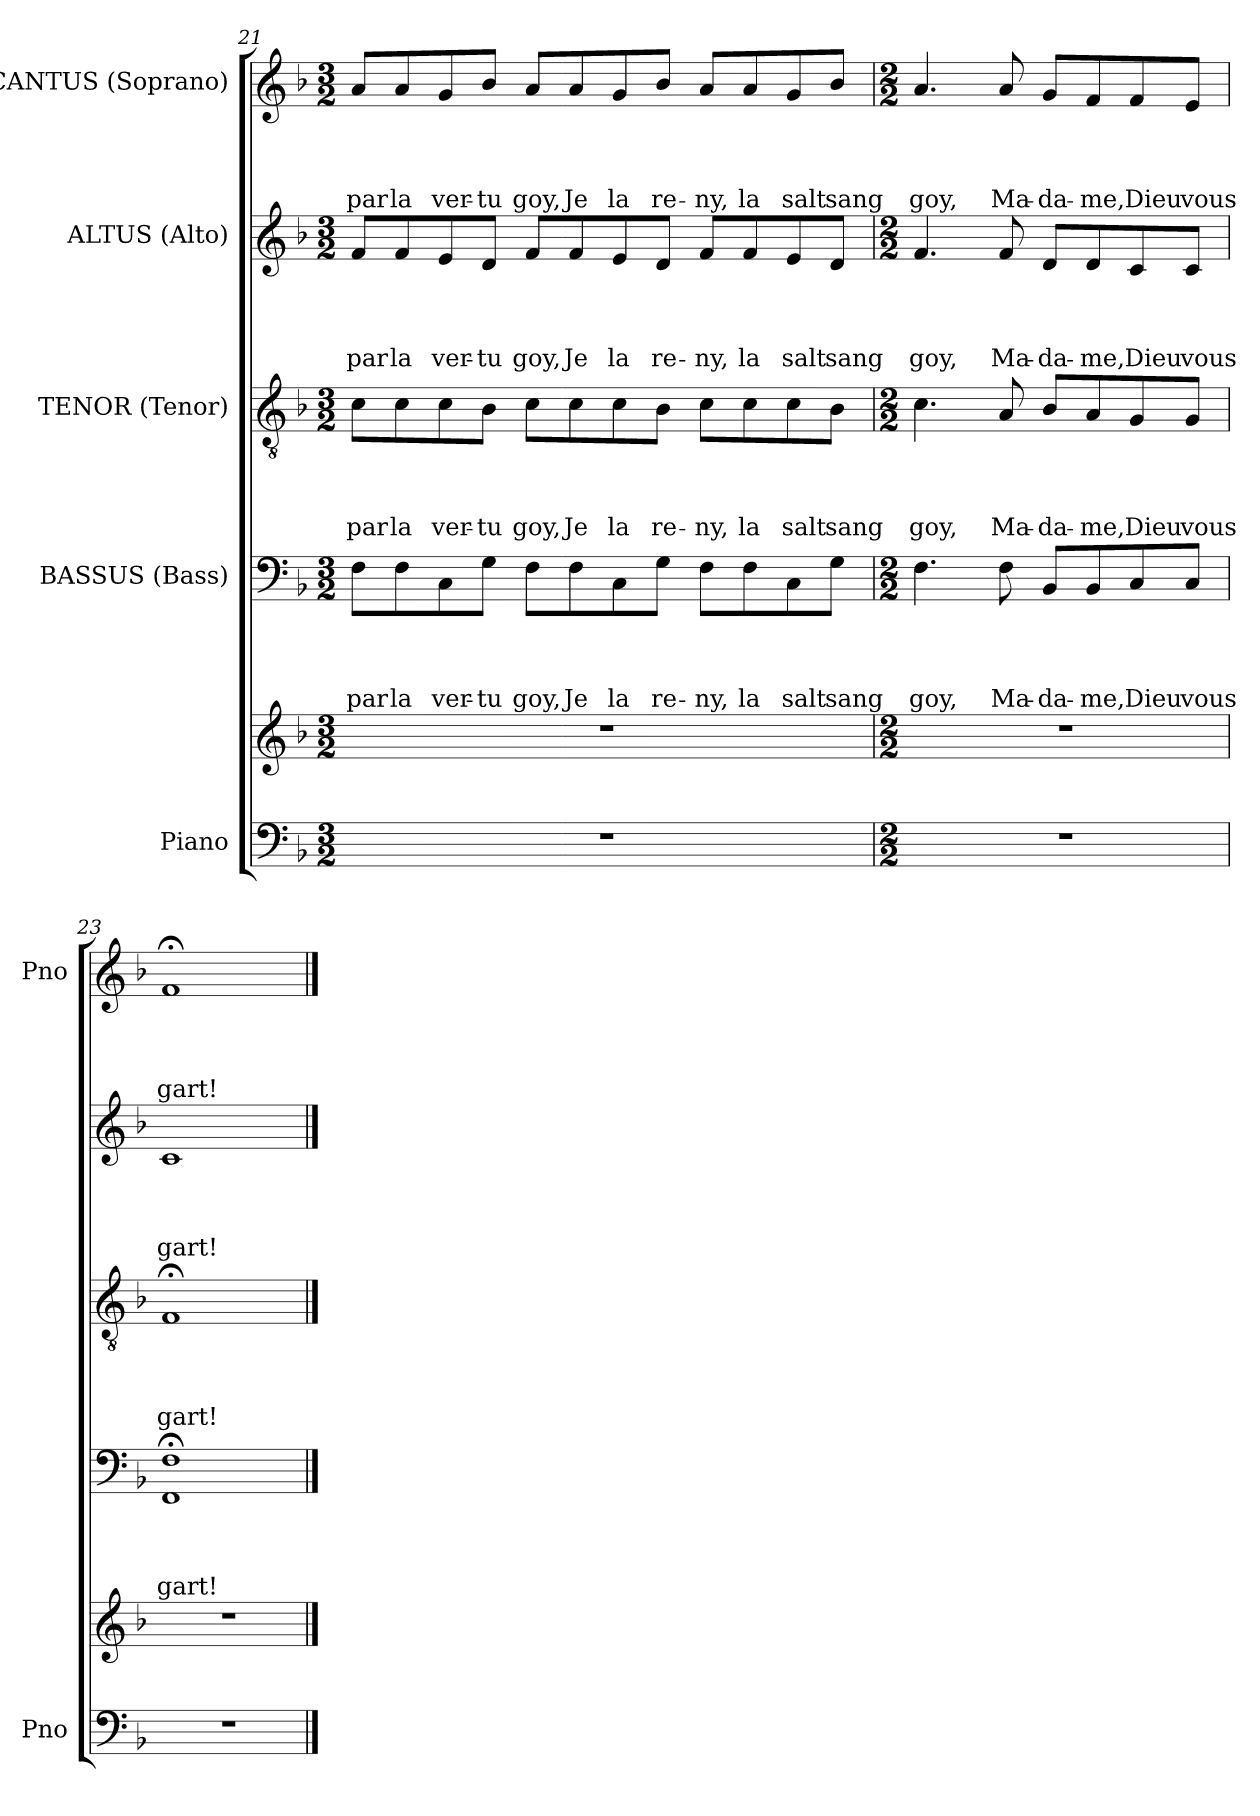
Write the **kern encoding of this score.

**kern	**kern	**kern	**text	**text	**text	**text	**kern	**text	**text	**text	**text	**kern	**text	**text	**text	**text	**kern	**text	**text	**text	**text
*part5	*part5	*part4	*part4	*part4	*part4	*part4	*part3	*part3	*part3	*part3	*part3	*part2	*part2	*part2	*part2	*part2	*part1	*part1	*part1	*part1	*part1
*staff6	*staff5	*staff4	*staff4	*staff4	*staff4	*staff4	*staff3	*staff3	*staff3	*staff3	*staff3	*staff2	*staff2	*staff2	*staff2	*staff2	*staff1	*staff1	*staff1	*staff1	*staff1
*I"Piano	*	*I"BASSUS (Bass)	*	*	*	*	*I"TENOR (Tenor)	*	*	*	*	*I"ALTUS (Alto)	*	*	*	*	*I"CANTUS (Soprano)	*	*	*	*
*I'Pno	*	*	*	*	*	*	*	*	*	*	*	*	*	*	*	*	*I'Pno	*	*	*	*
!!LO:LB:g=z
*clefF4	*clefG2	*clefF4	*	*	*	*	*clefGv2	*	*	*	*	*clefG2	*	*	*	*	*clefG2	*	*	*	*
*k[b-]	*k[b-]	*k[b-]	*	*	*	*	*k[b-]	*	*	*	*	*k[b-]	*	*	*	*	*k[b-]	*	*	*	*
*F:	*F:	*F:	*	*	*	*	*F:	*	*	*	*	*F:	*	*	*	*	*F:	*	*	*	*
*M3/2	*M3/2	*M3/2	*	*	*	*	*M3/2	*	*	*	*	*M3/2	*	*	*	*	*M3/2	*	*	*	*
=21	=21	=21	=21	=21	=21	=21	=21	=21	=21	=21	=21	=21	=21	=21	=21	=21	=21	=21	=21	=21	=21
1.r	1.r	8F\L	.	.	.	par	8c\L	.	.	.	par	8f/L	.	.	.	par	8a/L	.	.	.	par
.	.	8F\	.	.	.	la	8c\	.	.	.	la	8f/	.	.	.	la	8a/	.	.	.	la
.	.	8C\	.	.	.	ver-	8c\	.	.	.	ver-	8e/	.	.	.	ver-	8g/	.	.	.	ver-
.	.	8G\J	.	.	.	-tu	8B-\J	.	.	.	-tu	8d/J	.	.	.	-tu	8b-/J	.	.	.	-tu
.	.	8F\L	.	.	.	goy,	8c\L	.	.	.	goy,	8f/L	.	.	.	goy,	8a/L	.	.	.	goy,
.	.	8F\	.	.	.	Je	8c\	.	.	.	Je	8f/	.	.	.	Je	8a/	.	.	.	Je
.	.	8C\	.	.	.	la	8c\	.	.	.	la	8e/	.	.	.	la	8g/	.	.	.	la
.	.	8G\J	.	.	.	re-	8B-\J	.	.	.	re-	8d/J	.	.	.	re-	8b-/J	.	.	.	re-
.	.	8F\L	.	.	.	-ny,	8c\L	.	.	.	-ny,	8f/L	.	.	.	-ny,	8a/L	.	.	.	-ny,
.	.	8F\	.	.	.	la	8c\	.	.	.	la	8f/	.	.	.	la	8a/	.	.	.	la
.	.	8C\	.	.	.	salt	8c\	.	.	.	salt	8e/	.	.	.	salt	8g/	.	.	.	salt
.	.	8G\J	.	.	.	sang	8B-\J	.	.	.	sang	8d/J	.	.	.	sang	8b-/J	.	.	.	sang
=22	=22	=22	=22	=22	=22	=22	=22	=22	=22	=22	=22	=22	=22	=22	=22	=22	=22	=22	=22	=22	=22
*M2/2	*M2/2	*M2/2	*	*	*	*	*M2/2	*	*	*	*	*M2/2	*	*	*	*	*M2/2	*	*	*	*
1r	1r	4.F\	.	.	.	goy,	4.c\	.	.	.	goy,	4.f/	.	.	.	goy,	4.a/	.	.	.	goy,
.	.	8F\	.	.	.	Ma-	8A/	.	.	.	Ma-	8f/	.	.	.	Ma-	8a/	.	.	.	Ma-
.	.	8BB-/L	.	.	.	-da-	8B-/L	.	.	.	-da-	8d/L	.	.	.	-da-	8g/L	.	.	.	-da-
.	.	8BB-/	.	.	.	-me,	8A/	.	.	.	-me,	8d/	.	.	.	-me,	8f/	.	.	.	-me,
.	.	8C/	.	.	.	Dieu	8G/	.	.	.	Dieu	8c/	.	.	.	Dieu	8f/	.	.	.	Dieu
.	.	8C/J	.	.	.	vous	8G/J	.	.	.	vous	8c/J	.	.	.	vous	8e/J	.	.	.	vous
=23	=23	=23	=23	=23	=23	=23	=23	=23	=23	=23	=23	=23	=23	=23	=23	=23	=23	=23	=23	=23	=23
1r	1r	1FF;< 1F;<	.	.	.	gart!	1F;<	.	.	.	gart!	1c	.	.	.	gart!	1f;<	.	.	.	gart!
==	==	==	==	==	==	==	==	==	==	==	==	==	==	==	==	==	==	==	==	==	==
*-	*-	*-	*-	*-	*-	*-	*-	*-	*-	*-	*-	*-	*-	*-	*-	*-	*-	*-	*-	*-	*-
